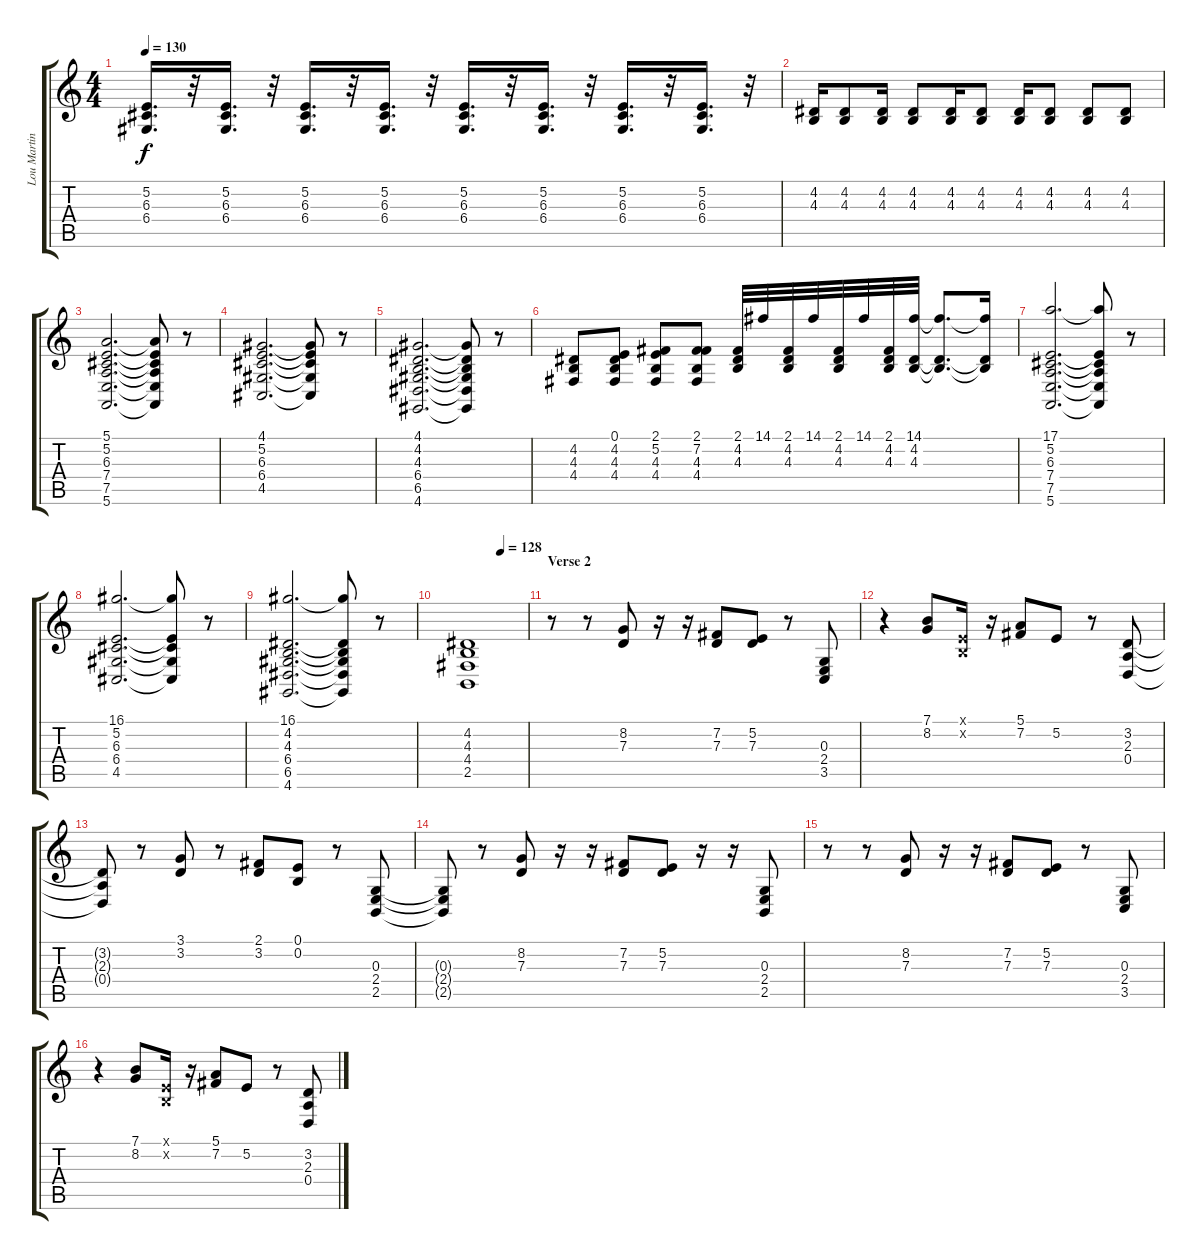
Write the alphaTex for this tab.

\track ("Lou Martin" "Lou Martin") {instrument drawbarorgan}
\staff {score tabs}
\tuning (E4 B3 G3 D3 A2 E2) {hide}
\ts (4 4)
\tempo 130
\clef g2
\ks c
(5.2 6.3 6.4).16{d dy f} r.32 (5.2 6.3 6.4).16{d} r.32 (5.2 6.3 6.4).16{d} r.32 (5.2 6.3 6.4).16{d} r.32 (5.2 6.3 6.4).16{d} r.32 (5.2 6.3 6.4).16{d} r.32 (5.2 6.3 6.4).16{d} r.32 (5.2 6.3 6.4).16{d} r.32 |
(4.2 4.3).16 (4.2 4.3).8 (4.2 4.3).16 (4.2 4.3).8 (4.2 4.3).16 (4.2 4.3).8 (4.2 4.3).16 (4.2 4.3).8 (4.2 4.3).8 (4.2 4.3).8 |
(5.1 5.2 6.3 7.4 7.5 5.6).2{d} (5.1{t} 5.2{t} 6.3{t} 7.4{t} 7.5{t} 5.6{t}).8 r.8 |
(4.1 5.2 6.3 6.4 4.5).2{d} (4.1{t} 5.2{t} 6.3{t} 6.4{t} 4.5{t}).8 r.8 |
(4.1 4.2 4.3 6.4 6.5 4.6).2{d} (4.1{t} 4.2{t} 4.3{t} 6.4{t} 6.5{t} 4.6{t}).8 r.8 |
(4.2 4.3 4.4).8 (0.1 4.2 4.3 4.4).8 (2.1 5.2 4.3 4.4).8 (2.1 7.2 4.3 4.4).8 (2.1 4.2 4.3).32 14.1.32 (2.1 4.2 4.3).32 14.1.32 (2.1 4.2 4.3).32 14.1.32 (2.1 4.2 4.3).32 (14.1 4.2 4.3).32 (14.1{t} 4.2{t} 4.3{t}).8{d} (14.1{t} 4.2{t} 4.3{t}).16 |
(17.1 5.2 6.3 7.4 7.5 5.6).2{d} (17.1{t} 5.2{t} 6.3{t} 7.4{t} 7.5{t} 5.6{t}).8 r.8 |
(16.1 5.2 6.3 6.4 4.5).2{d} (16.1{t} 5.2{t} 6.3{t} 6.4{t} 4.5{t}).8 r.8 |
(16.1 4.2 4.3 6.4 6.5 4.6).2{d} (16.1{t} 4.2{t} 4.3{t} 6.4{t} 6.5{t} 4.6{t}).8 r.8 |
\tempo (128 0.5625)
(4.2 4.3 4.4 2.5).1 |
\section ("" "Verse 2")
r.8 r.8 (8.2 7.3).8{volume 15} r.16 r.16 (7.2 7.3).8 (5.2 7.3).8 r.8 (0.3 2.4 3.5).8 |
r.4 (7.1 8.2).8 (0.1{x} 0.2{x}).16 r.16 (5.1 7.2).8 5.2.8 r.8 (3.2 2.3 0.4).8 |
(3.2{t} 2.3{t} 0.4{t}).8 r.8 (3.1 3.2).8 r.8 (2.1 3.2).8 (0.1 0.2).8 r.8 (0.3 2.4 2.5).8 |
(0.3{t} 2.4{t} 2.5{t}).8 r.8 (8.2 7.3).8 r.16 r.16 (7.2 7.3).8 (5.2 7.3).8 r.16 r.16 (0.3 2.4 2.5).8 |
r.8 r.8 (8.2 7.3).8 r.16 r.16 (7.2 7.3).8 (5.2 7.3).8 r.8 (0.3 2.4 3.5).8 |
r.4 (7.1 8.2).8 (0.1{x} 0.2{x}).16 r.16 (5.1 7.2).8 5.2.8 r.8 (3.2 2.3 0.4).8
